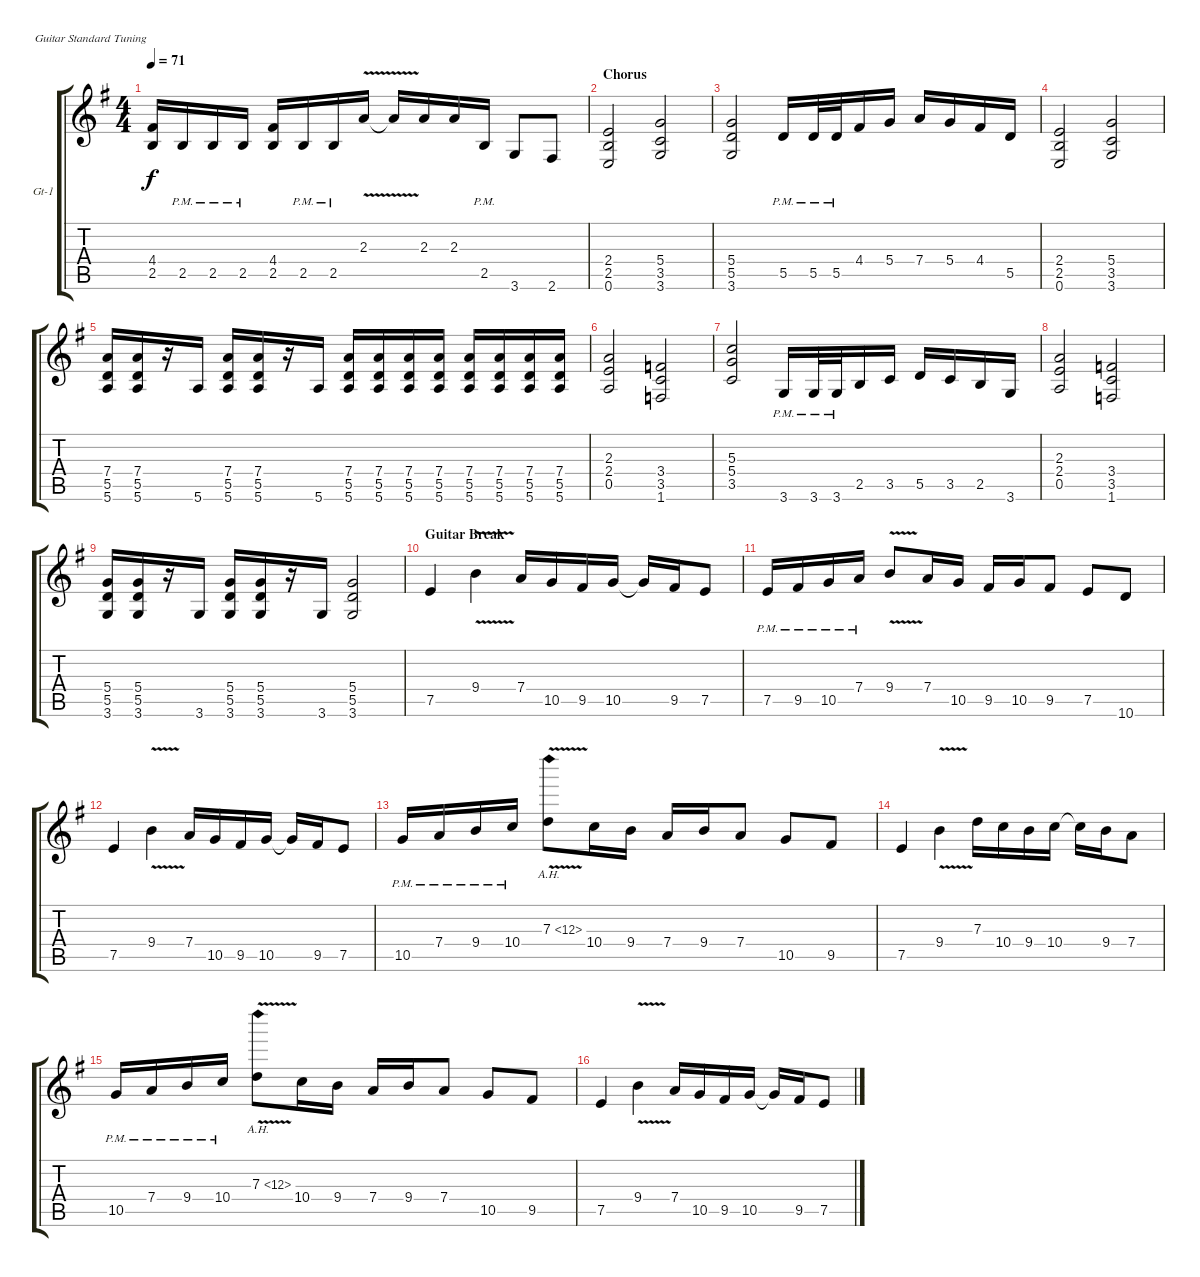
\defaultSystemsLayout 4
\bracketExtendMode groupsimilarinstruments
\firstSystemTrackNameOrientation horizontal
\otherSystemsTrackNameOrientation horizontal
\track ("Guitar 1" "Gt-1") {instrument distortionguitar}
\staff {score tabs}
\tuning (E4 B3 G3 D3 A2 E2)
\ts (4 4)
\tempo 71
\clef g2
\ks eminor
(4.4 2.5).16{dy f} 2.5{pm}.16 2.5{pm}.16 2.5{pm}.16 (4.4 2.5).16 2.5{pm}.16 2.5{pm}.16 2.3{v}.16 2.3{v t}.16 2.3.16 2.3.16 2.5{pm}.16 3.6.8 2.6.8 |
\section ("" "Chorus")
(2.4 2.5 0.6).2 (5.4 3.5 3.6).2 |
(5.4 5.5 3.6).2 5.5{pm}.16 5.5{pm}.32 5.5{pm}.32 4.4.16 5.4.16 7.4.16 5.4.16 4.4.16 5.5.16 |
(2.4 2.5 0.6).2 (5.4 3.5 3.6).2 |
(7.4 5.5 5.6).16 (7.4 5.5 5.6).16 r.16 5.6.16 (7.4 5.5 5.6).16 (7.4 5.5 5.6).16 r.16 5.6.16 (7.4 5.5 5.6).16 (7.4 5.5 5.6).16 (7.4 5.5 5.6).16 (7.4 5.5 5.6).16 (7.4 5.5 5.6).16 (7.4 5.5 5.6).16 (7.4 5.5 5.6).16 (7.4 5.5 5.6).16 |
(2.3 2.4 0.5).2 (3.4 3.5 1.6).2 |
(5.3 5.4 3.5).2 3.6{pm}.16 3.6{pm}.32 3.6{pm}.32 2.5.16 3.5.16 5.5.16 3.5.16 2.5.16 3.6.16 |
(2.3 2.4 0.5).2 (3.4 3.5 1.6).2 |
(5.4 5.5 3.6).16 (5.4 5.5 3.6).16 r.16 3.6.16 (5.4 5.5 3.6).16 (5.4 5.5 3.6).16 r.16 3.6.16 (5.4 5.5 3.6).2 |
\section ("" "Guitar Break")
7.5.4 9.4{v}.4 7.4.16 10.5.16 9.5.16 10.5.16 10.5{t}.16 9.5.16 7.5.8 |
7.5{pm}.16 9.5{pm}.16 10.5{pm}.16 7.4{pm}.16 9.4{v}.8 7.4.16 10.5.16 9.5.16 10.5.16 9.5.8 7.5.8 10.6.8 |
7.5.4 9.4{v}.4 7.4.16 10.5.16 9.5.16 10.5.16 10.5{t}.16 9.5.16 7.5.8 |
10.5{pm}.16 7.4{pm}.16 9.4{pm}.16 10.4{pm}.16 7.3{ah 5 v}.8 10.4.16 9.4.16 7.4.16 9.4.16 7.4.8 10.5.8 9.5.8 |
7.5.4 9.4{v}.4 7.3.16 10.4.16 9.4.16 10.4.16 10.4{t}.16 9.4.16 7.4.8 |
10.5{pm}.16 7.4{pm}.16 9.4{pm}.16 10.4{pm}.16 7.3{ah 5 v}.8 10.4.16 9.4.16 7.4.16 9.4.16 7.4.8 10.5.8 9.5.8 |
7.5.4 9.4{v}.4 7.4.16 10.5.16 9.5.16 10.5.16 10.5{t}.16 9.5.16 7.5.8
